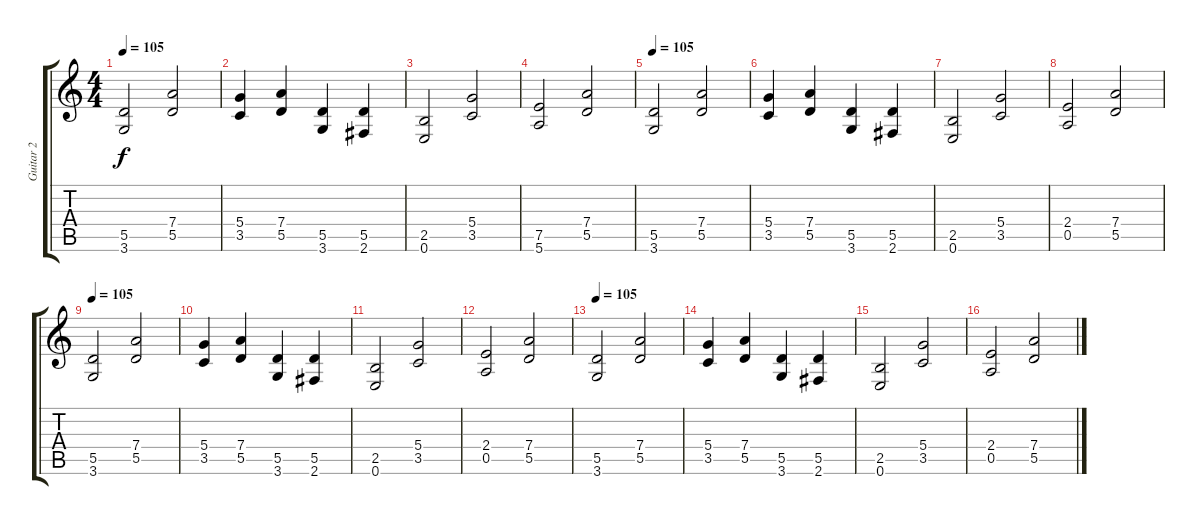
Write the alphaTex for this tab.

\track ("Guitar 2" "Guitar 2") {instrument overdrivenguitar}
\staff {score tabs}
\tuning (E4 B3 G3 D3 A2 E2) {hide}
\ts (4 4)
\tempo 105
\clef g2
\ks c
(5.5 3.6).2{dy f} (7.4 5.5).2 |
(5.4 3.5).4 (7.4 5.5).4 (5.5 3.6).4 (5.5 2.6).4 |
(2.5 0.6).2 (5.4 3.5).2 |
(7.5 5.6).2 (7.4 5.5).2 |
\tempo 105
(5.5 3.6).2 (7.4 5.5).2 |
(5.4 3.5).4 (7.4 5.5).4 (5.5 3.6).4 (5.5 2.6).4 |
(2.5 0.6).2 (5.4 3.5).2 |
(2.4 0.5).2 (7.4 5.5).2 |
\tempo 105
(5.5 3.6).2 (7.4 5.5).2 |
(5.4 3.5).4 (7.4 5.5).4 (5.5 3.6).4 (5.5 2.6).4 |
(2.5 0.6).2 (5.4 3.5).2 |
(2.4 0.5).2 (7.4 5.5).2 |
\tempo 105
(5.5 3.6).2 (7.4 5.5).2 |
(5.4 3.5).4 (7.4 5.5).4 (5.5 3.6).4 (5.5 2.6).4 |
(2.5 0.6).2 (5.4 3.5).2 |
(2.4 0.5).2 (7.4 5.5).2
